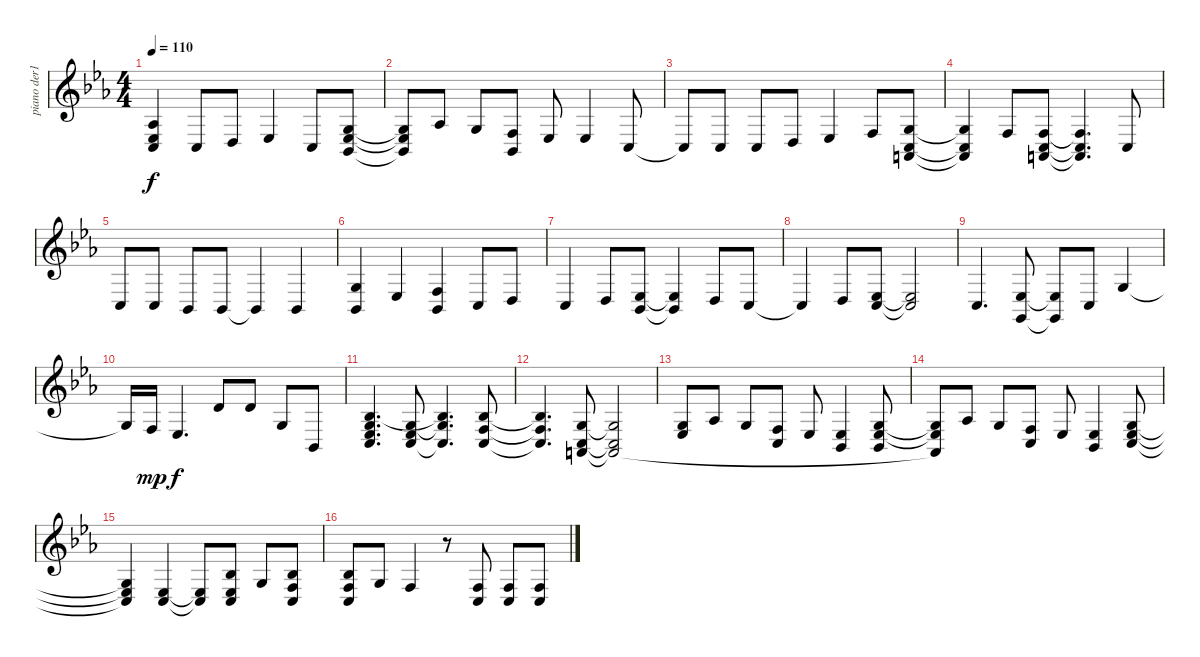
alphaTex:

\track ("piano der1" "piano der1") {instrument acousticgrandpiano}
\staff {score}
\tuning (E4 B3 G3 D3 A2 E2) {hide}
\ts (4 4)
\tempo 110
\clef g2
\ks eb
(1.3 1.4 3.5).4{dy f} 3.5.8 0.4.8 1.4.4 3.5.8 (0.3 1.4 1.5).8 |
(0.3{t} 1.4{t} 1.5{t}).8 1.3.8 0.3.8 (3.4 1.5).8 1.4.8 1.4.4 3.5.8 |
3.5{t}.8 3.5.8 3.5.8 0.4.8 1.4.4 3.4.8 (0.3 3.5 5.6).8 |
(0.3{t} 3.5{t} 5.6{t}).4 3.4.8 (3.4 3.5 5.6).8 (3.4{t} 3.5{t} 5.6{t}).4{d} 3.5.8 |
3.5.8 3.5.8 1.5.8 1.5.8 1.5{t}.4 1.5.4 |
(0.3 1.5).4 1.4.4 (3.4 1.5).4 3.5.8 0.4.8 |
3.5.4 0.4.8 (1.4 1.5).8 (1.4{t} 1.5{t}).4 0.4.8 3.5.8 |
3.5{t}.4 0.4.8 (1.4 3.5).8 (1.4{t} 3.5{t}).2 |
3.5.4{d} (1.4 3.6).8 (1.4{t} 3.6{t}).8 3.5.8 0.3.4 |
0.3{t}.16 3.4.16{dy mp} 1.4.4{d dy f} 3.2.8 3.2.8 0.3.8 1.5.8 |
(0.3 8.4 6.5 8.6).4{d} (0.3 6.5 8.6).8 (0.3{t} 8.4{t} 8.6{t}).4{d} (3.3 3.4 3.5).8 |
(3.3{t} 3.4{t} 3.5{t}).4{d} (0.3 3.5 5.6).8 (0.3{t} 3.5{t} 5.6{t}).2 |
(0.3 1.4).8 1.3.8 0.3.8 (3.4 3.5).8 1.4.8 (1.4 1.5).4 (0.3 1.4 1.5).8 |
(0.3{t} 1.4{t} 5.6{t}).8 1.3.8 0.3.8 (3.4 3.5).8 1.4.8 (1.4 1.5).4 (0.3 1.4 3.5).8 |
(0.3{t} 1.4{t} 3.5{t}).4 (1.4 3.5).4 (1.4{t} 3.5{t}).8 (3.3 1.4 3.5).8 0.3.8 (3.3 3.4 3.5).8 |
(3.3 3.4 3.5).8 0.3.8 3.4.4 r.8 (3.4 3.5).8 (3.4 3.5).8 (3.4 3.5).8
